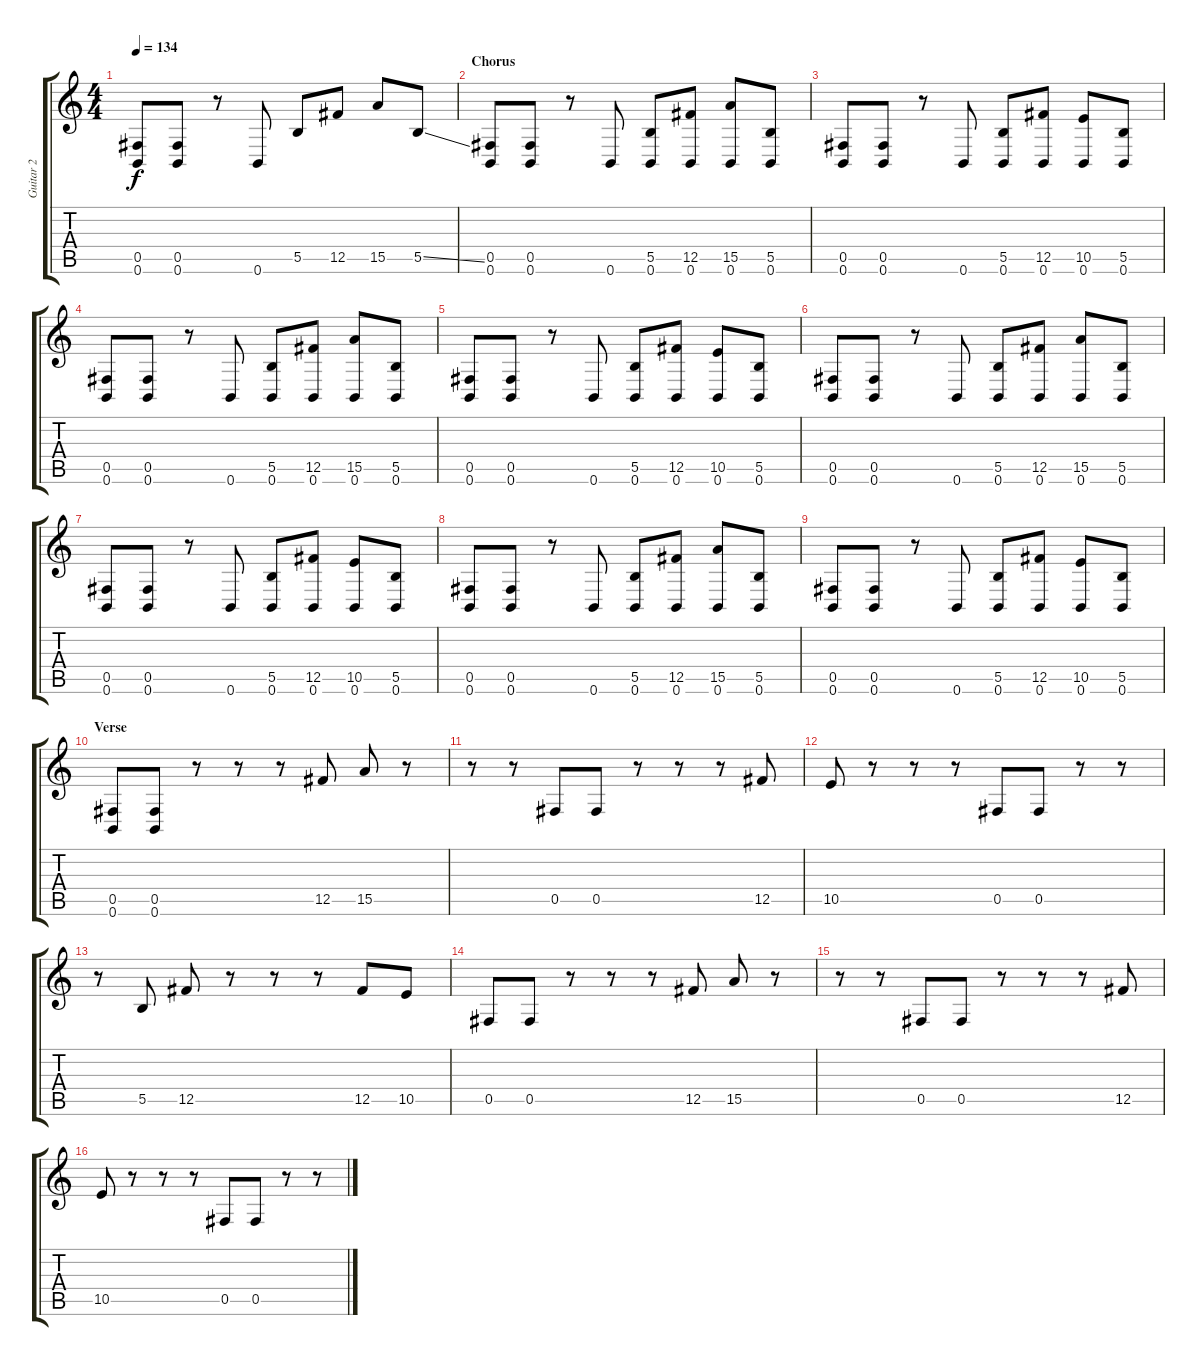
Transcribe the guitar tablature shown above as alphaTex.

\track ("Guitar 2" "Guitar 2") {instrument overdrivenguitar}
\staff {score tabs}
\tuning (Db4 Ab3 E3 B2 Gb2 B1) {hide}
\ts (4 4)
\tempo 134
\clef g2
\ks c
(0.5 0.6).8{dy f} (0.5 0.6).8 r.8 0.6.8 5.5.8 12.5.8 15.5.8 5.5{ss}.8 |
\section ("" "Chorus")
(0.5 0.6).8 (0.5 0.6).8 r.8 0.6.8 (5.5 0.6).8 (12.5 0.6).8 (15.5 0.6).8 (5.5 0.6).8 |
(0.5 0.6).8 (0.5 0.6).8 r.8 0.6.8 (5.5 0.6).8 (12.5 0.6).8 (10.5 0.6).8 (5.5 0.6).8 |
(0.5 0.6).8 (0.5 0.6).8 r.8 0.6.8 (5.5 0.6).8 (12.5 0.6).8 (15.5 0.6).8 (5.5 0.6).8 |
(0.5 0.6).8 (0.5 0.6).8 r.8 0.6.8 (5.5 0.6).8 (12.5 0.6).8 (10.5 0.6).8 (5.5 0.6).8 |
(0.5 0.6).8 (0.5 0.6).8 r.8 0.6.8 (5.5 0.6).8 (12.5 0.6).8 (15.5 0.6).8 (5.5 0.6).8 |
(0.5 0.6).8 (0.5 0.6).8 r.8 0.6.8 (5.5 0.6).8 (12.5 0.6).8 (10.5 0.6).8 (5.5 0.6).8 |
(0.5 0.6).8 (0.5 0.6).8 r.8 0.6.8 (5.5 0.6).8 (12.5 0.6).8 (15.5 0.6).8 (5.5 0.6).8 |
(0.5 0.6).8 (0.5 0.6).8 r.8 0.6.8 (5.5 0.6).8 (12.5 0.6).8 (10.5 0.6).8 (5.5 0.6).8 |
\section ("" "Verse")
(0.5 0.6).8 (0.5 0.6).8 r.8 r.8 r.8 12.5.8 15.5.8 r.8 |
r.8 r.8 0.5.8 0.5.8 r.8 r.8 r.8 12.5.8 |
10.5.8 r.8 r.8 r.8 0.5.8 0.5.8 r.8 r.8 |
r.8 5.5.8 12.5.8 r.8 r.8 r.8 12.5.8 10.5.8 |
0.5.8 0.5.8 r.8 r.8 r.8 12.5.8 15.5.8 r.8 |
r.8 r.8 0.5.8 0.5.8 r.8 r.8 r.8 12.5.8 |
10.5.8 r.8 r.8 r.8 0.5.8 0.5.8 r.8 r.8
